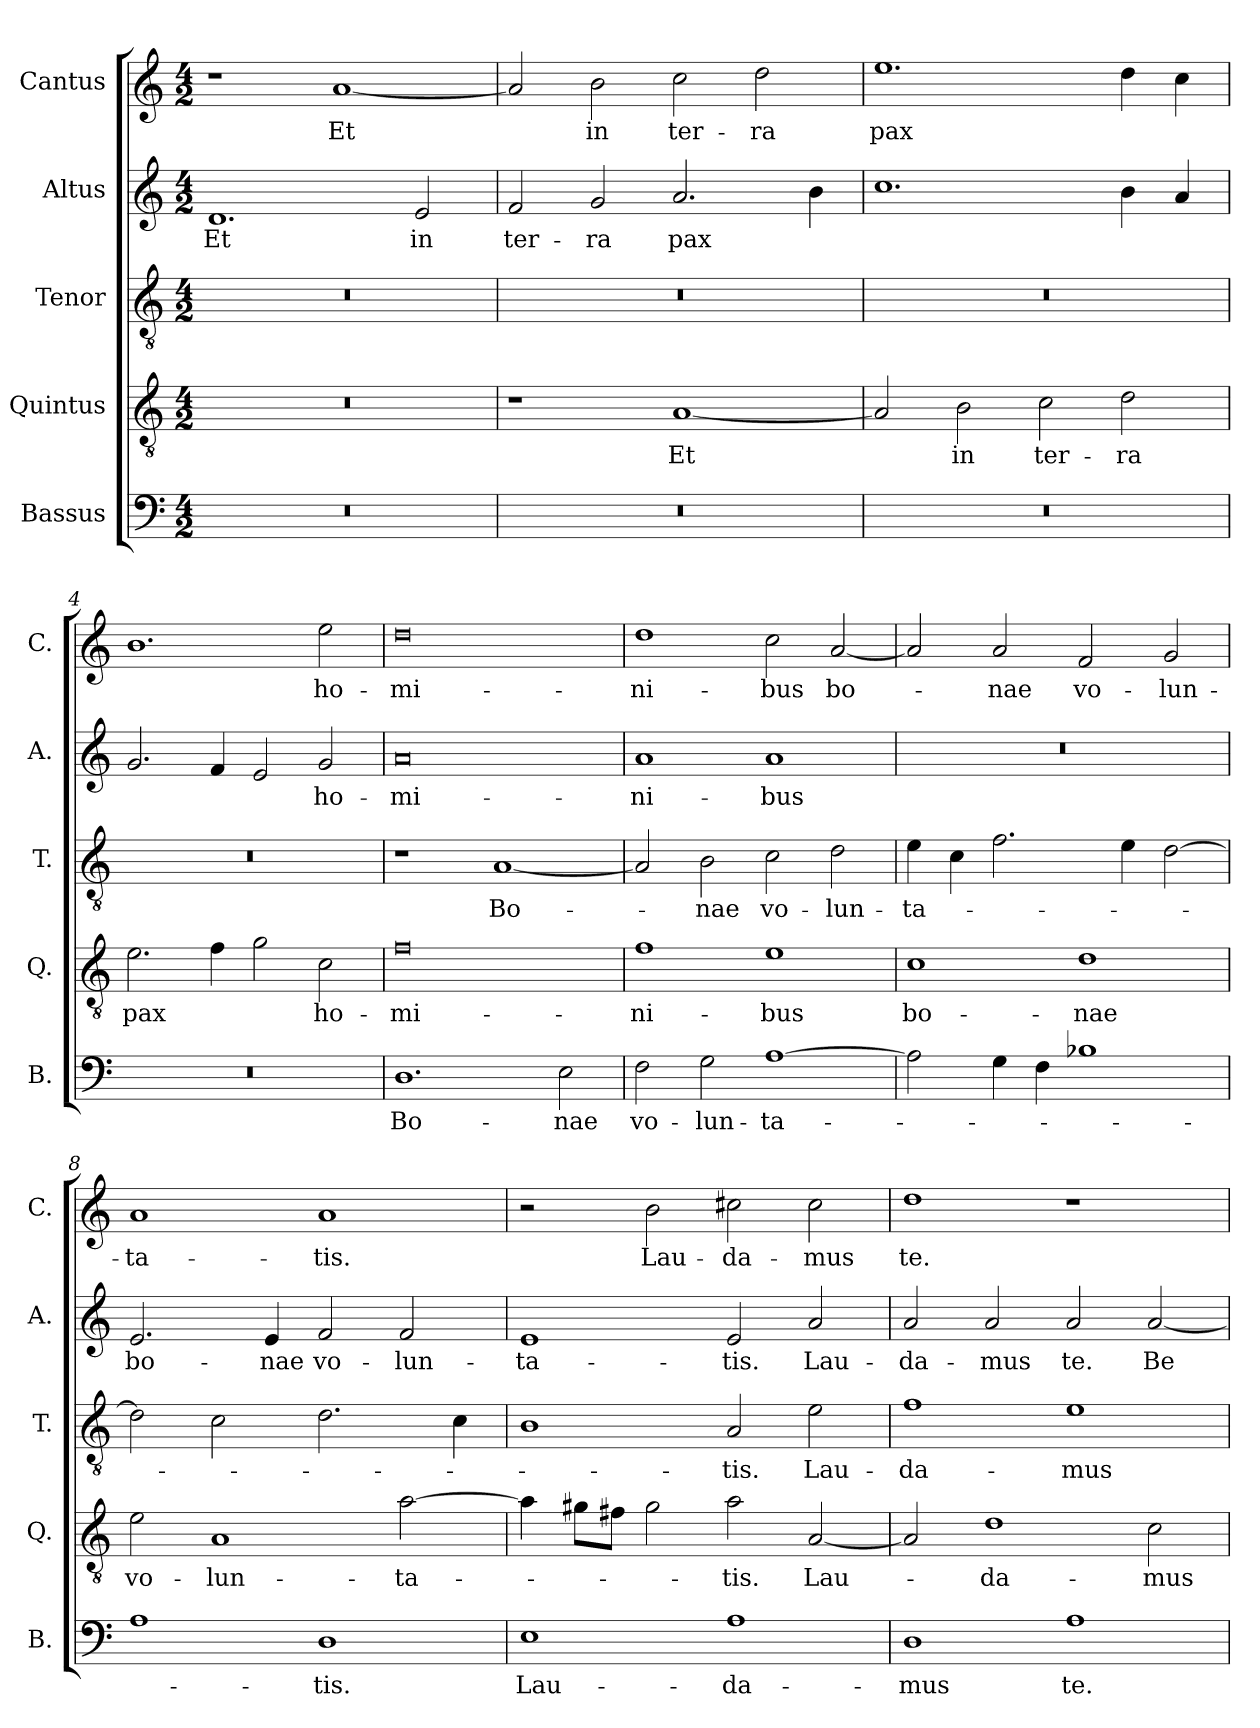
**kern	**text	**kern	**text	**kern	**text	**kern	**text	**kern	**text
*part5	*part5	*part4	*part4	*part3	*part3	*part2	*part2	*part1	*part1
*staff5	*staff5	*staff4	*staff4	*staff3	*staff3	*staff2	*staff2	*staff1	*staff1
*I"Bassus	*	*I"Quintus	*	*I"Tenor	*	*I"Altus	*	*I"Cantus	*
*I'B.	*	*I'Q.	*	*I'T.	*	*I'A.	*	*I'C.	*
*clefF4	*	*clefGv2	*	*clefGv2	*	*clefG2	*	*clefG2	*
*	*	*ITrd7c12	*	*ITrd7c12	*	*	*	*	*
*k[]	*	*k[]	*	*k[]	*	*k[]	*	*k[]	*
*C:	*	*C:	*	*C:	*	*C:	*	*C:	*
*M4/2	*	*M4/2	*	*M4/2	*	*M4/2	*	*M4/2	*
=1	=1	=1	=1	=1	=1	=1	=1	=1	=1
0r	.	0r	.	0r	.	1.d/	Et	1r	.
.	.	.	.	.	.	.	.	[1a/	Et
.	.	.	.	.	.	2e/	in	.	.
=2	=2	=2	=2	=2	=2	=2	=2	=2	=2
0r	.	1r	.	0r	.	2f/	ter-	2a/]	.
.	.	.	.	.	.	2g/	-ra	2b\	in
.	.	[1AA/	Et	.	.	2.a/	pax	2cc\	ter-
.	.	.	.	.	.	.	.	2dd\	-ra
.	.	.	.	.	.	4b\	.	.	.
=3	=3	=3	=3	=3	=3	=3	=3	=3	=3
0r	.	2AA/]	.	0r	.	1.cc\	.	1.ee\	pax
.	.	2BB\	in	.	.	.	.	.	.
.	.	2C\	ter-	.	.	.	.	.	.
.	.	2D\	-ra	.	.	4b\	.	4dd\	.
.	.	.	.	.	.	4a/	.	4cc\	.
=4	=4	=4	=4	=4	=4	=4	=4	=4	=4
0r	.	2.E\	pax	0r	.	2.g/	.	1.b\	.
.	.	4F\	.	.	.	4f/	.	.	.
.	.	2G\	.	.	.	2e/	.	.	.
.	.	2C\	ho-	.	.	2g/	ho-	2ee\	ho-
=5	=5	=5	=5	=5	=5	=5	=5	=5	=5
1.D\	Bo-	0F\	-mi-	1r	.	0a/	-mi-	0dd\	-mi-
.	.	.	.	[1AA/	Bo-	.	.	.	.
2E\	-nae	.	.	.	.	.	.	.	.
=6	=6	=6	=6	=6	=6	=6	=6	=6	=6
2F\	vo-	1F\	-ni-	2AA/]	.	1a/	-ni-	1dd\	-ni-
2G\	-lun-	.	.	2BB\	-nae	.	.	.	.
[1A\	-ta-	1E\	-bus	2C\	vo-	1a/	-bus	2cc\	-bus
.	.	.	.	2D\	-lun-	.	.	[2a/	bo-
=7	=7	=7	=7	=7	=7	=7	=7	=7	=7
2A\]	.	1C\	bo-	4E\	-ta-	0r	.	2a/]	.
.	.	.	.	4C\	.	.	.	.	.
4G\	.	.	.	2.F\	.	.	.	2a/	-nae
4F\	.	.	.	.	.	.	.	.	.
1B-\	.	1D\	-nae	.	.	.	.	2f/	vo-
.	.	.	.	4E\	.	.	.	.	.
.	.	.	.	[2D\	.	.	.	2g/	-lun-
=8	=8	=8	=8	=8	=8	=8	=8	=8	=8
1A\	.	2E\	vo-	2D\]	.	2.e/	bo-	1a/	-ta-
.	.	1AA/	-lun-	2C\	.	.	.	.	.
.	.	.	.	.	.	4e/	-nae	.	.
1D\	-tis.	.	.	2.D\	.	2f/	vo-	1a/	-tis.
.	.	[2A\	-ta-	.	.	2f/	-lun-	.	.
.	.	.	.	4C\	.	.	.	.	.
=9	=9	=9	=9	=9	=9	=9	=9	=9	=9
1E\	Lau-	4A\]	.	1BB\	.	1e/	-ta-	2r	.
.	.	8G#\L	.	.	.	.	.	.	.
.	.	8F#\J	.	.	.	.	.	.	.
.	.	2G#\	.	.	.	.	.	2b\	Lau-
1A\	-da-	2A\	-tis.	2AA/	-tis.	2e/	-tis.	2cc#X\	-da-
.	.	[2AA/	Lau-	2E\	Lau-	2a/	Lau-	2cc#\	-mus
=10	=10	=10	=10	=10	=10	=10	=10	=10	=10
1D\	-mus	2AA/]	.	1F\	-da-	2a/	-da-	1dd\	te.
.	.	1D\	-da-	.	.	2a/	-mus	.	.
1A\	te.	.	.	1E\	-mus	2a/	te.	1r	.
.	.	2C\	-mus	.	.	[2a/	Be-	.	.
=	=	=	=	=	=	=	=	=	=
*-	*-	*-	*-	*-	*-	*-	*-	*-	*-
